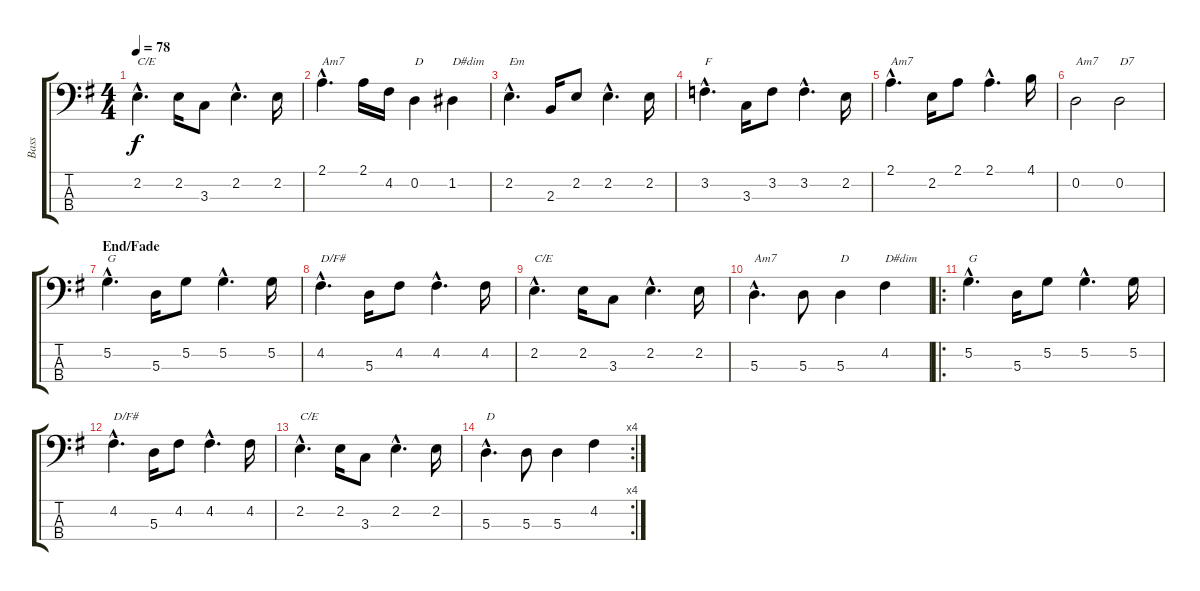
\track ("Bass" "Bass") {instrument electricbassfinger}
\staff {score tabs}
\tuning (G2 D2 A1 E1) {hide}
\ts (4 4)
\tempo 78
\clef f4
\ks g
2.2{hac}.4{d txt "C/E" dy f} 2.2.16 3.3.8 2.2{hac}.4{d} 2.2.16 |
2.1{hac}.4{d txt "Am7"} 2.1.16 4.2.16 0.2.4{txt "D"} 1.2.4{txt "D#dim"} |
2.2{hac}.4{d txt "Em"} 2.3.16 2.2.8 2.2{hac}.4{d} 2.2.16 |
3.2{hac}.4{d txt "F"} 3.3.16 3.2.8 3.2{hac}.4{d} 2.2.16 |
2.1{hac}.4{d txt "Am7"} 2.2.16 2.1.8 2.1{hac}.4{d} 4.1.16 |
0.2.2{txt "Am7"} 0.2.2{txt "D7"} |
\section ("" "End/Fade")
5.2{hac}.4{d txt "G"} 5.3.16 5.2.8 5.2{hac}.4{d} 5.2.16 |
4.2{hac}.4{d txt "D/F#"} 5.3.16 4.2.8 4.2{hac}.4{d} 4.2.16 |
2.2{hac}.4{d txt "C/E"} 2.2.16 3.3.8 2.2{hac}.4{d} 2.2.16 |
5.3{hac}.4{d txt "Am7"} 5.3.8 5.3.4{txt "D"} 4.2.4{txt "D#dim"} |
\ro
5.2{hac}.4{d txt "G"} 5.3.16 5.2.8 5.2{hac}.4{d} 5.2.16 |
4.2{hac}.4{d txt "D/F#"} 5.3.16 4.2.8 4.2{hac}.4{d} 4.2.16 |
2.2{hac}.4{d txt "C/E"} 2.2.16 3.3.8 2.2{hac}.4{d} 2.2.16 |
\rc 4
5.3{hac}.4{d txt "D"} 5.3.8 5.3.4 4.2.4
